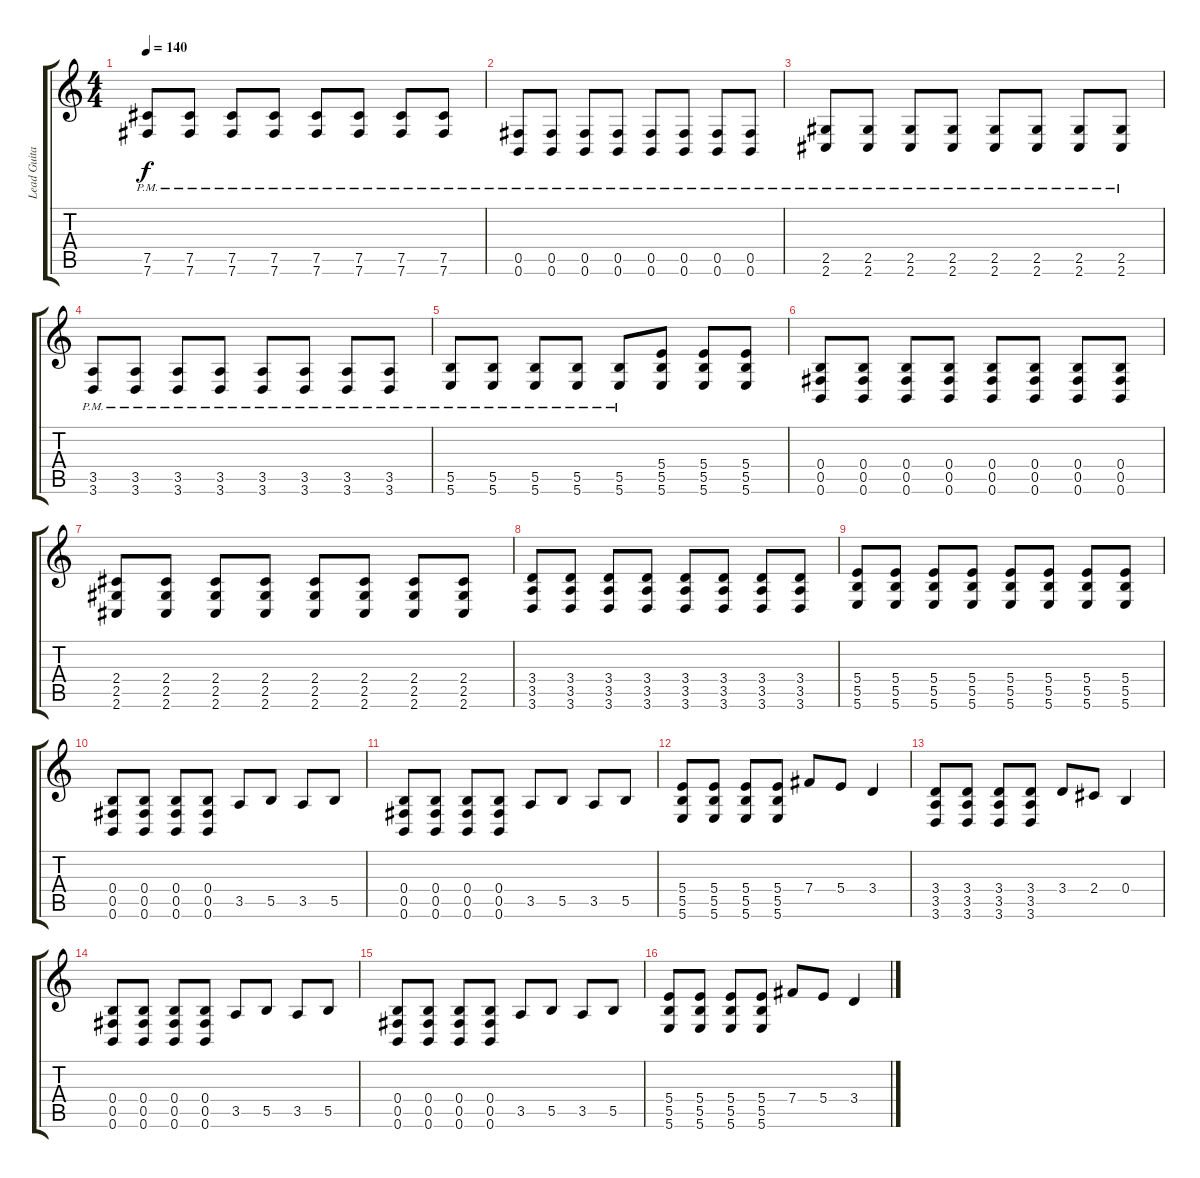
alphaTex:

\track ("Lead Guitar" "Lead Guita") {instrument distortionguitar}
\staff {score tabs}
\tuning (Db4 Ab3 E3 B2 Gb2 B1) {hide}
\ts (4 4)
\tempo 140
\clef g2
\ks c
(7.5{pm} 7.6{pm}).8{dy f} (7.5{pm} 7.6{pm}).8 (7.5{pm} 7.6{pm}).8 (7.5{pm} 7.6{pm}).8 (7.5{pm} 7.6{pm}).8 (7.5{pm} 7.6{pm}).8 (7.5{pm} 7.6{pm}).8 (7.5{pm} 7.6{pm}).8 |
(0.5{pm} 0.6{pm}).8 (0.5{pm} 0.6{pm}).8 (0.5{pm} 0.6{pm}).8 (0.5{pm} 0.6{pm}).8 (0.5{pm} 0.6{pm}).8 (0.5{pm} 0.6{pm}).8 (0.5{pm} 0.6{pm}).8 (0.5{pm} 0.6{pm}).8 |
(2.5{pm} 2.6{pm}).8 (2.5{pm} 2.6{pm}).8 (2.5{pm} 2.6{pm}).8 (2.5{pm} 2.6{pm}).8 (2.5{pm} 2.6{pm}).8 (2.5{pm} 2.6{pm}).8 (2.5{pm} 2.6{pm}).8 (2.5{pm} 2.6{pm}).8 |
(3.5{pm} 3.6{pm}).8 (3.5{pm} 3.6{pm}).8 (3.5{pm} 3.6{pm}).8 (3.5{pm} 3.6{pm}).8 (3.5{pm} 3.6{pm}).8 (3.5{pm} 3.6{pm}).8 (3.5{pm} 3.6{pm}).8 (3.5{pm} 3.6{pm}).8 |
(5.5{pm} 5.6{pm}).8 (5.5{pm} 5.6{pm}).8 (5.5{pm} 5.6{pm}).8 (5.5{pm} 5.6{pm}).8 (5.5{pm} 5.6{pm}).8 (5.4 5.5 5.6).8 (5.4 5.5 5.6).8 (5.4 5.5 5.6).8 |
(0.4 0.5 0.6).8 (0.4 0.5 0.6).8 (0.4 0.5 0.6).8 (0.4 0.5 0.6).8 (0.4 0.5 0.6).8 (0.4 0.5 0.6).8 (0.4 0.5 0.6).8 (0.4 0.5 0.6).8 |
(2.4 2.5 2.6).8 (2.4 2.5 2.6).8 (2.4 2.5 2.6).8 (2.4 2.5 2.6).8 (2.4 2.5 2.6).8 (2.4 2.5 2.6).8 (2.4 2.5 2.6).8 (2.4 2.5 2.6).8 |
(3.4 3.5 3.6).8 (3.4 3.5 3.6).8 (3.4 3.5 3.6).8 (3.4 3.5 3.6).8 (3.4 3.5 3.6).8 (3.4 3.5 3.6).8 (3.4 3.5 3.6).8 (3.4 3.5 3.6).8 |
(5.4 5.5 5.6).8 (5.4 5.5 5.6).8 (5.4 5.5 5.6).8 (5.4 5.5 5.6).8 (5.4 5.5 5.6).8 (5.4 5.5 5.6).8 (5.4 5.5 5.6).8 (5.4 5.5 5.6).8 |
(0.4 0.5 0.6).8 (0.4 0.5 0.6).8 (0.4 0.5 0.6).8 (0.4 0.5 0.6).8 3.5.8 5.5.8 3.5.8 5.5.8 |
(0.4 0.5 0.6).8 (0.4 0.5 0.6).8 (0.4 0.5 0.6).8 (0.4 0.5 0.6).8 3.5.8 5.5.8 3.5.8 5.5.8 |
(5.4 5.5 5.6).8 (5.4 5.5 5.6).8 (5.4 5.5 5.6).8 (5.4 5.5 5.6).8 7.4.8 5.4.8 3.4.4 |
(3.4 3.5 3.6).8 (3.4 3.5 3.6).8 (3.4 3.5 3.6).8 (3.4 3.5 3.6).8 3.4.8 2.4.8 0.4.4 |
(0.4 0.5 0.6).8 (0.4 0.5 0.6).8 (0.4 0.5 0.6).8 (0.4 0.5 0.6).8 3.5.8 5.5.8 3.5.8 5.5.8 |
(0.4 0.5 0.6).8 (0.4 0.5 0.6).8 (0.4 0.5 0.6).8 (0.4 0.5 0.6).8 3.5.8 5.5.8 3.5.8 5.5.8 |
(5.4 5.5 5.6).8 (5.4 5.5 5.6).8 (5.4 5.5 5.6).8 (5.4 5.5 5.6).8 7.4.8 5.4.8 3.4.4
